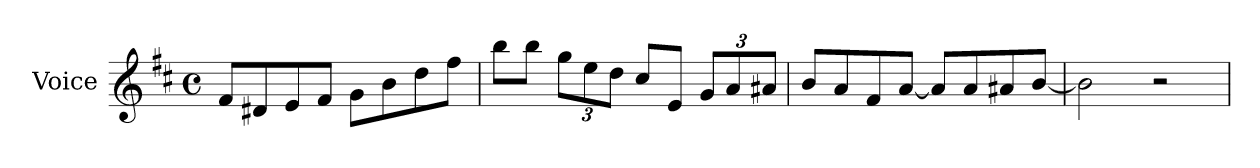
**kern
*part1
*staff1
*I"Voice
*I'Voice
*clefG2
*k[f#c#]
*M4/4
*met(c)
=1
8f#/L
8d#X/
8e/
8f#/J
8g\L
8b\
8dd\
8ff#\J
=2
8bb\L
8bb\J
12gg\L
12ee\
12dd\J
8cc#/L
8e/J
12g/L
12a/
12a#X/J
=3
8b/L
8a/
8f#/
[<8a/J
8a/L]
8a/
8a#X/
[>8b/J
=4
2b\]
2rcc
=
*-
